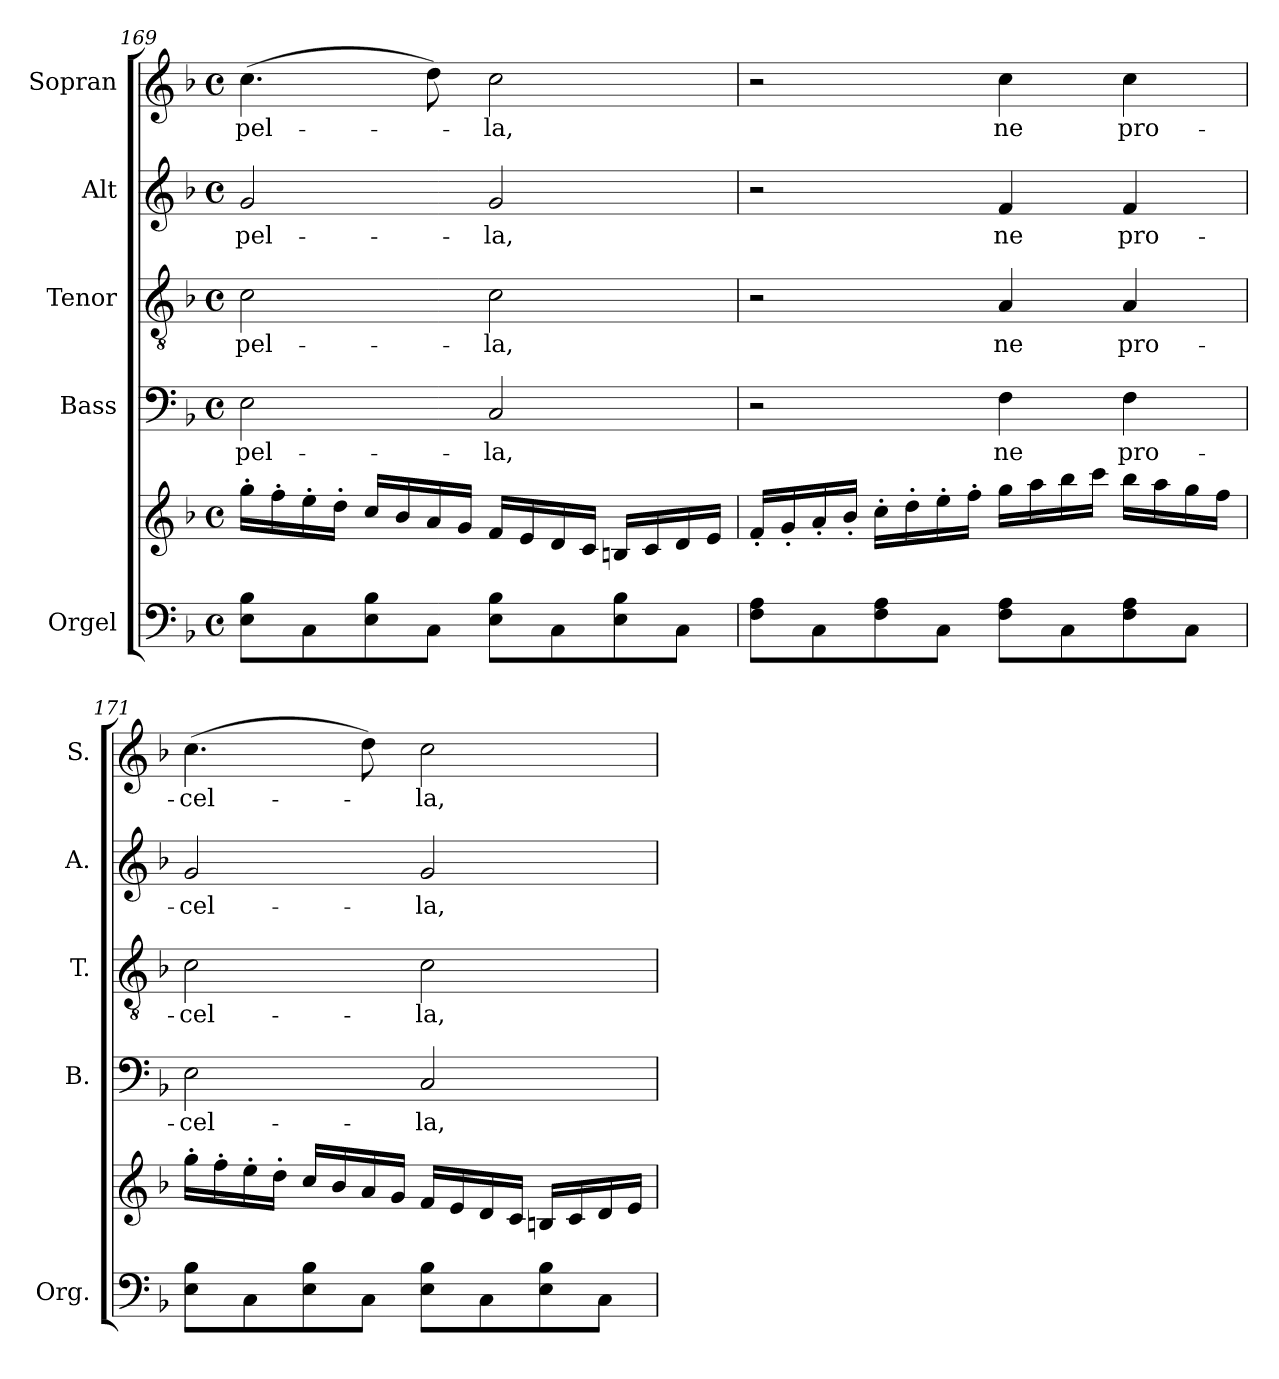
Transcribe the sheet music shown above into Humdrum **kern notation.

**kern	**kern	**kern	**text	**kern	**text	**kern	**text	**kern	**text
*part5	*part5	*part4	*part4	*part3	*part3	*part2	*part2	*part1	*part1
*staff6	*staff5	*staff4	*staff4	*staff3	*staff3	*staff2	*staff2	*staff1	*staff1
*I"Orgel	*	*I"Bass	*	*I"Tenor	*	*I"Alt	*	*I"Sopran	*
*I'Org.	*	*I'B.	*	*I'T.	*	*I'A.	*	*I'S.	*
*clefF4	*clefG2	*clefF4	*	*clefGv2	*	*clefG2	*	*clefG2	*
*k[b-]	*k[b-]	*k[b-]	*	*k[b-]	*	*k[b-]	*	*k[b-]	*
*F:	*F:	*F:	*	*F:	*	*F:	*	*F:	*
*M4/4	*M4/4	*M4/4	*	*M4/4	*	*M4/4	*	*M4/4	*
*met(c)	*met(c)	*met(c)	*	*met(c)	*	*met(c)	*	*met(c)	*
=169	=169	=169	=169	=169	=169	=169	=169	=169	=169
!	!	!	!LO:LY:b	!	!LO:LY:b	!	!LO:LY:b	!	!LO:LY:b
8E\ 8B-\L	16gg'>\LL	2E\	-pel-	2c\	-pel-	2g/	-pel-	(>4.cc\	-pel-
.	16ff'>\	.	.	.	.	.	.	.	.
8C\	16ee'>\	.	.	.	.	.	.	.	.
.	16dd'>\JJ	.	.	.	.	.	.	.	.
8E\ 8B-\	16cc/LL	.	.	.	.	.	.	.	.
.	16b-/	.	.	.	.	.	.	.	.
8C\J	16a/	.	.	.	.	.	.	8dd\)	.
.	16g/JJ	.	.	.	.	.	.	.	.
!	!	!	!LO:LY:b	!	!LO:LY:b	!	!LO:LY:b	!	!LO:LY:b
8E\ 8B-\L	16f/LL	2C/	-la,	2c\	-la,	2g/	-la,	2cc\	-la,
.	16e/	.	.	.	.	.	.	.	.
8C\	16d/	.	.	.	.	.	.	.	.
.	16c/JJ	.	.	.	.	.	.	.	.
8E\ 8B-\	16Bn/LL	.	.	.	.	.	.	.	.
.	16c/	.	.	.	.	.	.	.	.
8C\J	16d/	.	.	.	.	.	.	.	.
.	16e/JJ	.	.	.	.	.	.	.	.
!!LO:LB:g=z
=170	=170	=170	=170	=170	=170	=170	=170	=170	=170
8F\ 8A\L	16f'</LL	2r	.	2r	.	2r	.	2r	.
.	16g'</	.	.	.	.	.	.	.	.
8C\	16a'</	.	.	.	.	.	.	.	.
.	16b-'</JJ	.	.	.	.	.	.	.	.
8F\ 8A\	16cc'>\LL	.	.	.	.	.	.	.	.
.	16dd'>\	.	.	.	.	.	.	.	.
8C\J	16ee'>\	.	.	.	.	.	.	.	.
.	16ff'>\JJ	.	.	.	.	.	.	.	.
!	!	!	!LO:LY:b	!	!LO:LY:b	!	!LO:LY:b	!	!LO:LY:b
8F\ 8A\L	16gg\LL	4F\	ne	4A/	ne	4f/	ne	4cc\	ne
.	16aa\	.	.	.	.	.	.	.	.
8C\	16bb-\	.	.	.	.	.	.	.	.
.	16ccc\JJ	.	.	.	.	.	.	.	.
!	!	!	!LO:LY:b	!	!LO:LY:b	!	!LO:LY:b	!	!LO:LY:b
8F\ 8A\	16bb-\LL	4F\	pro-	4A/	pro-	4f/	pro-	4cc\	pro-
.	16aa\	.	.	.	.	.	.	.	.
8C\J	16gg\	.	.	.	.	.	.	.	.
.	16ff\JJ	.	.	.	.	.	.	.	.
=171	=171	=171	=171	=171	=171	=171	=171	=171	=171
!	!	!	!LO:LY:b	!	!LO:LY:b	!	!LO:LY:b	!	!LO:LY:b
8E\ 8B-\L	16gg'>\LL	2E\	-cel-	2c\	-cel-	2g/	-cel-	(>4.cc\	-cel-
.	16ff'>\	.	.	.	.	.	.	.	.
8C\	16ee'>\	.	.	.	.	.	.	.	.
.	16dd'>\JJ	.	.	.	.	.	.	.	.
8E\ 8B-\	16cc/LL	.	.	.	.	.	.	.	.
.	16b-/	.	.	.	.	.	.	.	.
8C\J	16a/	.	.	.	.	.	.	8dd\)	.
.	16g/JJ	.	.	.	.	.	.	.	.
!	!	!	!LO:LY:b	!	!LO:LY:b	!	!LO:LY:b	!	!LO:LY:b
8E\ 8B-\L	16f/LL	2C/	-la,	2c\	-la,	2g/	-la,	2cc\	-la,
.	16e/	.	.	.	.	.	.	.	.
8C\	16d/	.	.	.	.	.	.	.	.
.	16c/JJ	.	.	.	.	.	.	.	.
8E\ 8B-\	16Bn/LL	.	.	.	.	.	.	.	.
.	16c/	.	.	.	.	.	.	.	.
8C\J	16d/	.	.	.	.	.	.	.	.
.	16e/JJ	.	.	.	.	.	.	.	.
=	=	=	=	=	=	=	=	=	=
*-	*-	*-	*-	*-	*-	*-	*-	*-	*-
